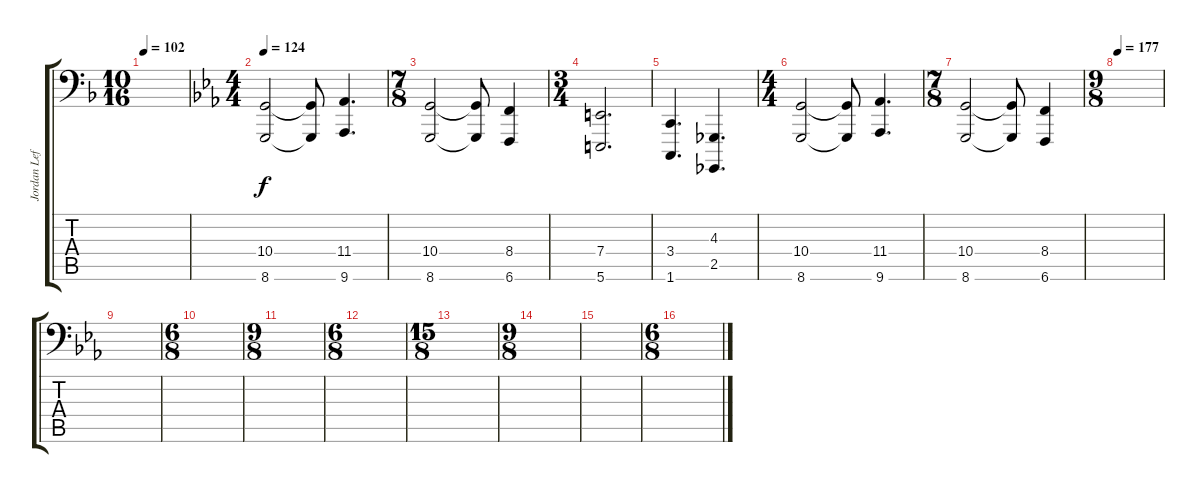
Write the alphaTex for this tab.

\track ("Jordan Left Hand Overdubs and Effects" "Jordan Lef") {instrument lead1square}
\staff {score tabs}
\tuning (C2 G1 D1 A0 E0 B-1) {hide}
\ts (10 16)
\tempo 102
\clef f4
\ks f
|
\ts (4 4)
\tempo 124
\ks eb
(10.4 8.6).2 (10.4{t} 8.6{t}).8 (11.4 9.6).4{d} |
\ts (7 8)
(10.4 8.6).2 (10.4{t} 8.6{t}).8 (8.4 6.6).4 |
\ts (3 4)
(7.4 5.6).2{d} |
(3.4 1.6).4{d} (4.3 2.5).4{d} |
\ts (4 4)
(10.4 8.6).2 (10.4{t} 8.6{t}).8 (11.4 9.6).4{d} |
\ts (7 8)
(10.4 8.6).2 (10.4{t} 8.6{t}).8 (8.4 6.6).4 |
\ts (9 8)
\tempo 177
|
|
\ts (6 8)
|
\ts (9 8)
|
\ts (6 8)
|
\ts (15 8)
|
\ts (9 8)
|
|
\ts (6 8)
